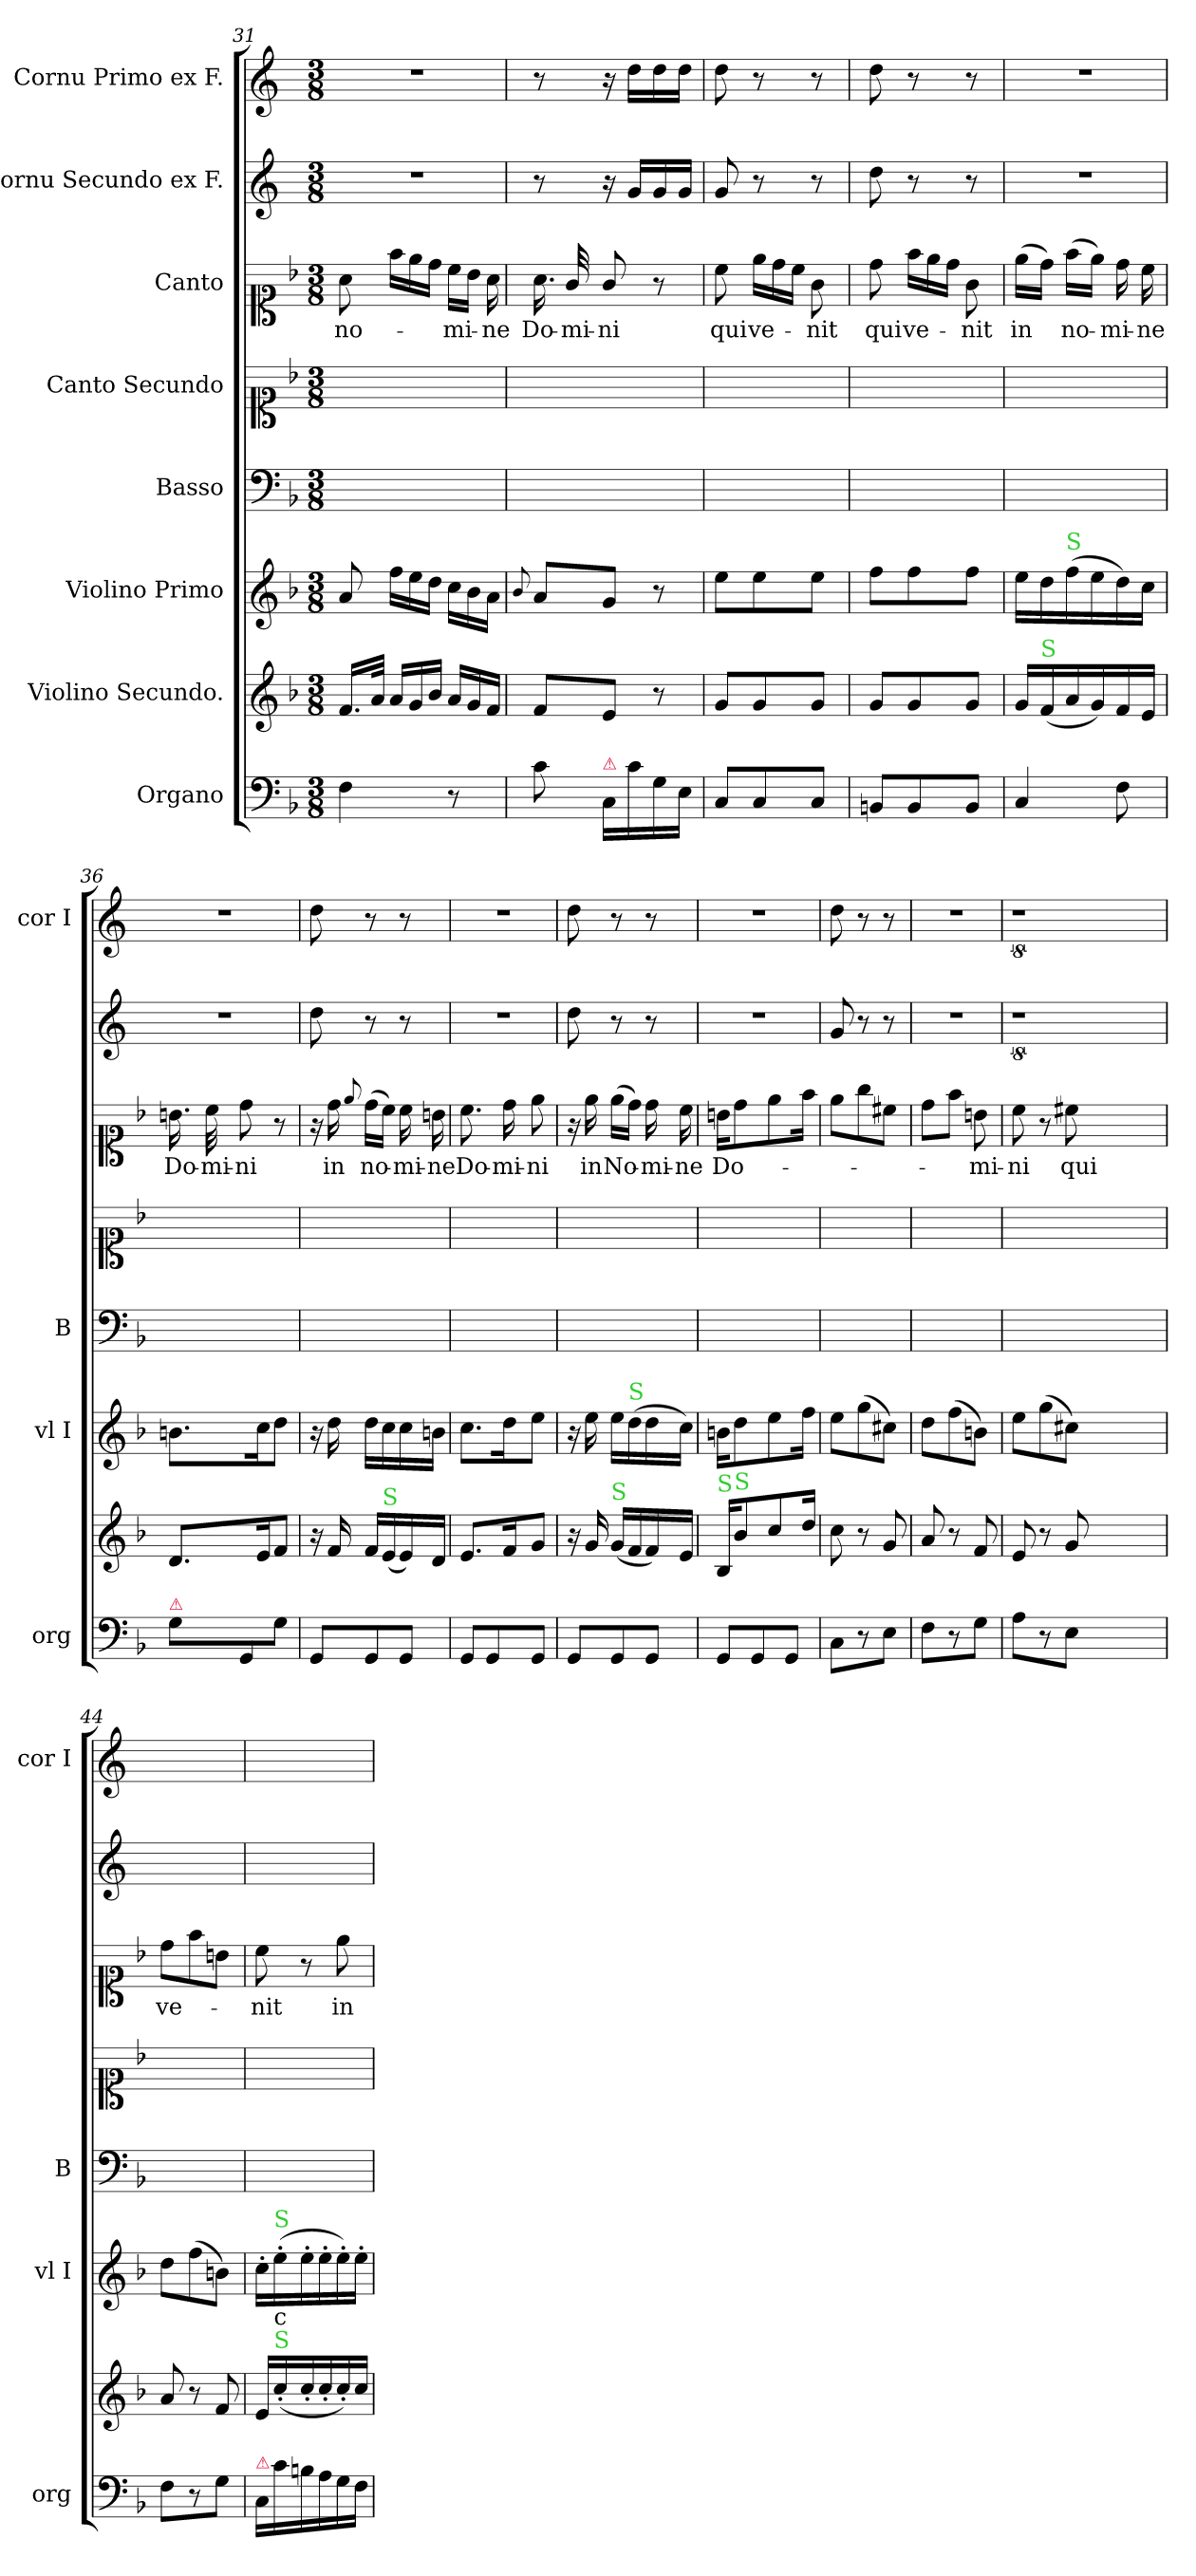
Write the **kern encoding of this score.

**kern	**kern	**kern	**kern	**kern	**kern	**text	**kern	**kern
*part8	*part7	*part6	*part5	*part4	*part3	*part3	*part2	*part1
*staff8	*staff7	*staff6	*staff5	*staff4	*staff3	*staff3	*staff2	*staff1
*I"Organo	*I"Violino Secundo.	*I"Violino Primo	*I"Basso	*I"Canto Secundo	*I"Canto	*	*I"Cornu Secundo ex F.	*I"Cornu Primo ex F.
*I'org	*	*I'vl I	*I'B	*	*	*	*	*I'cor I
*clefF4	*clefG2	*clefG2	*clefF4	*clefC1	*clefC1	*	*clefG2	*clefG2
*	*	*	*	*	*	*	*ITrd4c7	*ITrd4c7
*k[b-]	*k[b-]	*k[b-]	*k[b-]	*k[b-]	*k[b-]	*	*k[b-]	*k[b-]
*F:	*F:	*F:	*F:	*F:	*F:	*	*F:	*F:
*M3/8	*M3/8	*M3/8	*M3/8	*M3/8	*M3/8	*	*M3/8	*M3/8
=31	=31	=31	=31	=31	=31	=31	=31	=31
4F\	16.f/LL	8a/	4.ryy	4.ryy	8a\	no-	4.r	4.r
.	32a/JJk	.	.	.	.	.	.	.
*	*Xtuplet	*Xtuplet	*	*	*Xtuplet	*	*	*
.	24a/LL	24ff\LL	.	.	24ff\LL	.	.	.
.	24g/	24ee\	.	.	24ee\	.	.	.
.	24b-/JJ	24dd\JJ	.	.	24dd\JJ	.	.	.
8r	24a/LL	24cc\LL	.	.	24cc\LL	-mi-	.	.
.	24g/	24b-\	.	.	24b-\JJ	.	.	.
.	24f/JJ	24a\JJ	.	.	24a\	-ne	.	.
=32	=32	=32	=32	=32	=32	=32	=32	=32
.	.	8qqb-/	.	.	.	.	.	.
8c\	8f/L	8a/L	4.ryy	4.ryy	16.a\	Do-	8r	8r
.	.	.	.	.	32g/	-mi-	.	.
!LO:TX:a:color=crimson:t=⚠	!	!	!	!	!	!	!	!
16C/LL	8e/J	8g/J	.	.	8g/	-ni	16r	16r
16c\	.	.	.	.	.	.	16c/LL	16g\LL
16G\	8r	8r	.	.	8r	.	16c/	16g\
16E\JJ	.	.	.	.	.	.	16c/JJ	16g\JJ
=33	=33	=33	=33	=33	=33	=33	=33	=33
8C/L	8g/L	8ee\L	4.ryy	4.ryy	8cc\	qui	8c/	8g\
8C/	8g/	8ee\	.	.	24ee\LL	ve-	8r	8r
.	.	.	.	.	24dd\	.	.	.
.	.	.	.	.	24cc\JJ	.	.	.
8C/J	8g/J	8ee\J	.	.	8g\	-nit	8r	8r
=34	=34	=34	=34	=34	=34	=34	=34	=34
8BBn/L	8g/L	8ff\L	4.ryy	4.ryy	8dd\	qui	8g\	8g\
8BB/	8g/	8ff\	.	.	24ff\LL	ve-	8r	8r
.	.	.	.	.	24ee\	.	.	.
.	.	.	.	.	24dd\JJ	.	.	.
8BB/J	8g/J	8ff\J	.	.	8g\	-nit	8r	8r
=35	=35	=35	=35	=35	=35	=35	=35	=35
4C/	16g/LL	16ee\LL	4.ryy	4.ryy	(16ee\LL	in	4.r	4.r
!	!LO:TX:a:color=limegreen:t=S	!	!	!	!	!	!	!
.	(16f/	16dd\	.	.	16dd\JJ)	.	.	.
!	!	!LO:TX:a:color=limegreen:t=S	!	!	!	!	!	!
.	16a/	(16ff\	.	.	(16ff\LL	no-	.	.
.	16g/)	16ee\	.	.	16ee\JJ)	.	.	.
8F\	16f/	16dd\)	.	.	16dd\	-mi-	.	.
.	16e/JJ	16cc\JJ	.	.	16cc\	-ne	.	.
=36	=36	=36	=36	=36	=36	=36	=36	=36
!LO:TX:a:color=crimson:t=⚠	!	!	!	!	!	!	!	!
8G\L	8.d/L	8.bn\L	4.ryy	4.ryy	16.bn\	Do-	4.r	4.r
.	.	.	.	.	32cc\	-mi-	.	.
8GG/	.	.	.	.	8dd\	-ni	.	.
.	16e/K	16cc\K	.	.	.	.	.	.
8G\J	8f/J	8dd\J	.	.	8r	.	.	.
=37	=37	=37	=37	=37	=37	=37	=37	=37
8GG/L	16r	16r	4.ryy	4.ryy	16r	.	8g\	8g\
.	16f/	16dd\	.	.	16dd\	in	.	.
.	.	.	.	.	8qqee/	.	.	.
8GG/	16f/LL	16dd\LL	.	.	(16dd\LL	no-	8r	8r
!	!LO:TX:a:color=limegreen:t=S	!	!	!	!	!	!	!
.	(16e/	16cc\	.	.	16cc\JJ)	.	.	.
8GG/J	16e/)	16cc\	.	.	16cc\	-mi-	8r	8r
.	16d/JJ	16bn\JJ	.	.	16bn\	-ne	.	.
=38	=38	=38	=38	=38	=38	=38	=38	=38
8GG/L	8.e/L	8.cc\L	4.ryy	4.ryy	8.cc\	Do-	4.r	4.r
8GG/	.	.	.	.	.	.	.	.
.	16f/K	16dd\K	.	.	16dd\	-mi-	.	.
8GG/J	8g/J	8ee\J	.	.	8ee\	-ni	.	.
=39	=39	=39	=39	=39	=39	=39	=39	=39
8GG/L	16r	16r	4.ryy	4.ryy	16r	.	8g\	8g\
.	16g/	16ee\	.	.	16ee\	in	.	.
!	!LO:TX:a:color=limegreen:t=S	!	!	!	!	!	!	!
8GG/	(16g/LL	16ee\LL	.	.	(16ee\LL	No-	8r	8r
!	!	!LO:TX:a:color=limegreen:t=S	!	!	!	!	!	!
.	16f/	(16dd\	.	.	16dd\JJ)	.	.	.
8GG/J	16f/)	16dd\	.	.	16dd\	-mi-	8r	8r
.	16e/JJ	16cc\JJ)	.	.	16cc\	-ne	.	.
=40	=40	=40	=40	=40	=40	=40	=40	=40
!	!LO:TX:a:color=limegreen:t=S	!	!	!	!	!	!	!
8GG/L	16B-/KL	16bn\KL	4.ryy	4.ryy	16bn\KL	Do-	4.r	4.r
!	!LO:TX:a:color=limegreen:t=S	!	!	!	!	!	!	!
.	8b-/	8dd\	.	.	8dd\	.	.	.
8GG/	.	.	.	.	.	.	.	.
.	8cc/	8ee\	.	.	8ee\	.	.	.
8GG/J	.	.	.	.	.	.	.	.
.	16dd/Jk	16ff\Jk	.	.	16ff\Jk	.	.	.
=41	=41	=41	=41	=41	=41	=41	=41	=41
8C\L	8cc\	8ee\L	4.ryy	4.ryy	8ee\L	.	8c/	8g\
8r	8r	(8gg\	.	.	8gg\	.	8r	8r
8E\J	8g/	8cc#X\J)	.	.	8cc#X\J	.	8r	8r
=42	=42	=42	=42	=42	=42	=42	=42	=42
8F\L	8a/	8dd\L	4.ryy	4.ryy	8dd\L	.	4.r	4.r
8r	8r	(8ff\	.	.	8ff\J	.	.	.
8G\J	8f/	8bn\J)	.	.	8bn\	-mi-	.	.
=43	=43	=43	=43	=43	=43	=43	=43	=43
8A\L	8e/	8ee\L	4.ryy	4.ryy	8cc\	-ni	8%9r	8%9r
8r	8r	(8gg\	.	.	8r	.	.	.
8E\J	8g/	8cc#X\J)	.	.	8cc#X\	qui	.	.
2.ryy	2.ryy	2.ryy	2.ryy	2.ryy	2.ryy	.	.	.
=44	=44	=44	=44	=44	=44	=44	=44	=44
8F\L	8a/	8dd\L	4.ryy	4.ryy	8dd\L	ve-	4.ryy	4.ryy
8r	8r	(8ff\	.	.	8ff\	.	.	.
8G\J	8f/	8bn\J)	.	.	8bn\J	.	.	.
=45	=45	=45	=45	=45	=45	=45	=45	=45
!LO:TX:a:color=crimson:t=⚠	!	!	!	!	!	!	!	!
16C/LL	16e/LL	16cc'\LL	4.ryy	4.ryy	8cc\	-nit	4.ryy	4.ryy
!	!	!LO:TX:a:color=limegreen:t=S	!	!	!	!	!	!
!	!LO:TX:a:color=limegreen:t=S	!	!	!	!	!	!	!
!	!LO:TX:a:t=c	!	!	!	!	!	!	!
16c\	(16cc'/	(16ee'\	.	.	.	.	.	.
16Bn\	16cc'/	16ee'\	.	.	8r	.	.	.
16A\	16cc'/	16ee'\	.	.	.	.	.	.
16G\	16cc'/)	16ee'\)	.	.	8ee\	in	.	.
16F\JJ	16cc/JJ	16ee'\JJ	.	.	.	.	.	.
=	=	=	=	=	=	=	=	=
*-	*-	*-	*-	*-	*-	*-	*-	*-
